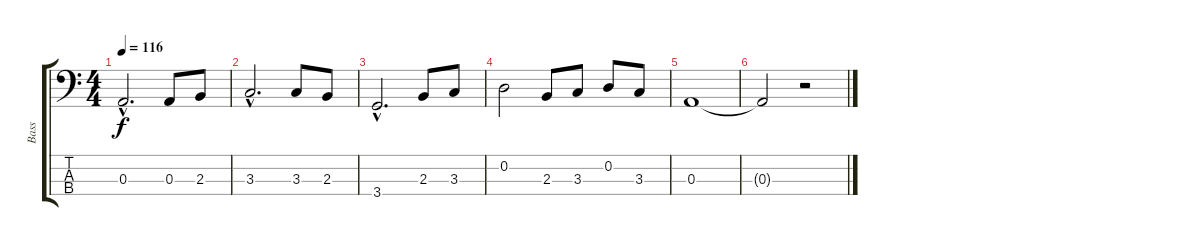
\track ("Bass" "Bass") {instrument electricbassfinger}
\staff {score tabs}
\tuning (G2 D2 A1 E1) {hide}
\ts (4 4)
\tempo 116
\clef f4
\ks c
0.3{hac}.2{d dy f} 0.3.8 2.3.8 |
3.3{hac}.2{d} 3.3.8 2.3.8 |
3.4{hac}.2{d} 2.3.8 3.3.8 |
0.2.2 2.3.8 3.3.8 0.2.8 3.3.8 |
0.3.1 |
0.3{t}.2 r.2
